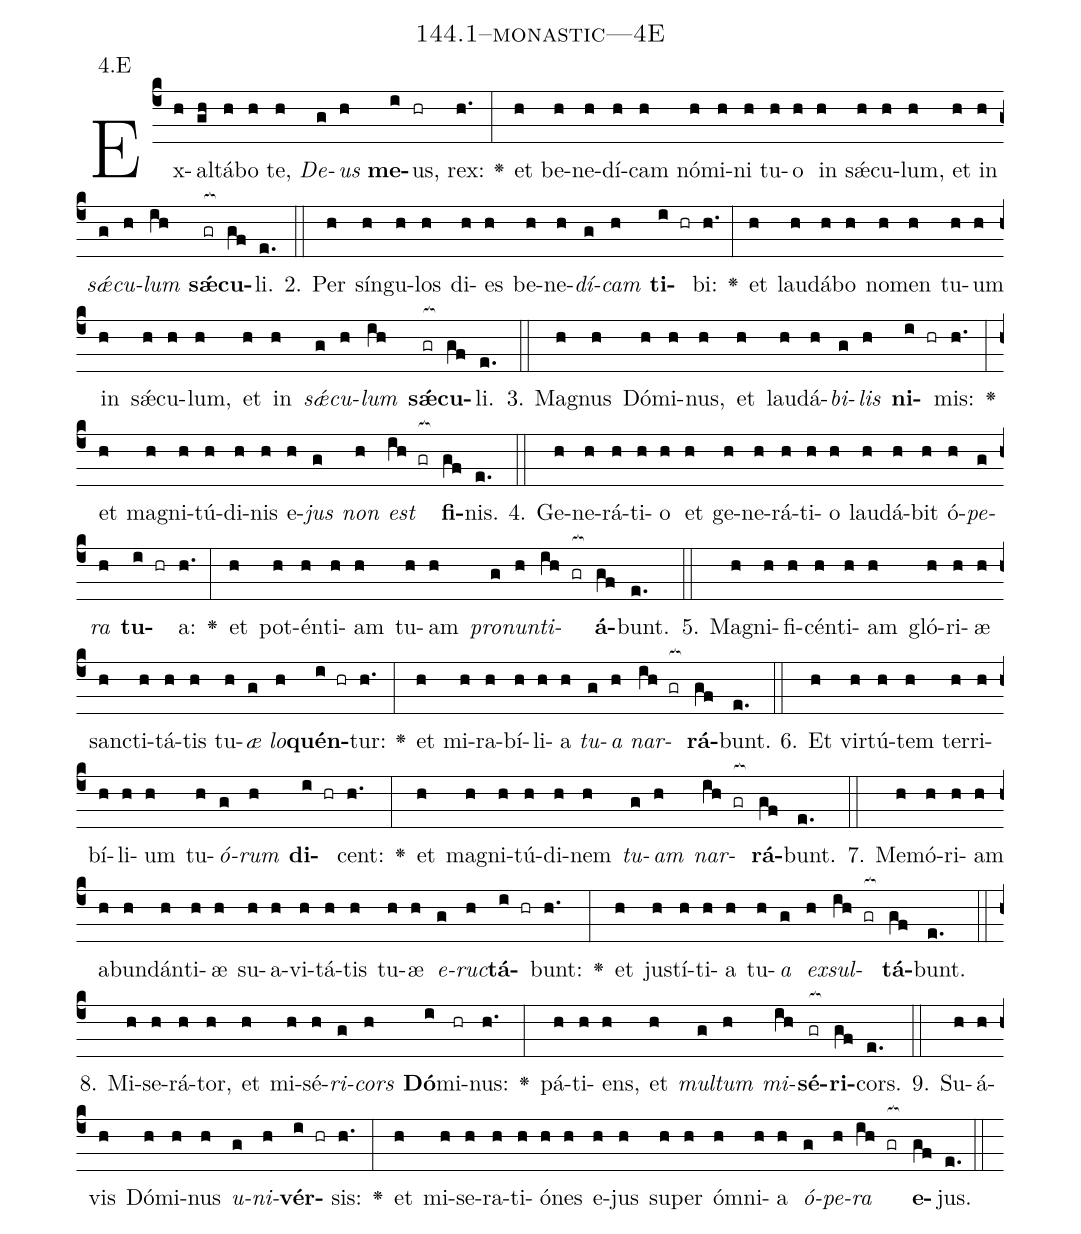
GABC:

name: 144.1--monastic---4E;
annotation: 4.E;
%%
(c4)Ex(h)al(gh)tá(h)bo(h) te,(h) <i>De</i>(g)<i>us</i>(h) <b>me</b>(i)us,(hr) rex:(h.) <v>\greheightstar</v>(:) et(h) be(h)ne(h)dí(h)cam(h) nó(h)mi(h)ni(h) tu(h)o(h) in(h) sǽ(h)cu(h)lum,(h) et(h) in(h) <i>sǽ</i>(g)<i>cu</i>(h)<i>lum</i>(ih) <b>sǽ</b>(gr[ocb:1{])<b>cu</b>(gf[ocb:0}])li.(e.) (::)
2. Per(h) sín(h)gu(h)los(h) di(h)es(h) be(h)ne(h)<i>dí</i>(g)<i>cam</i>(h) <b>ti</b>(i hr)bi:(h.) <v>\greheightstar</v>(:) et(h) lau(h)dá(h)bo(h) no(h)men(h) tu(h)um(h) in(h) sǽ(h)cu(h)lum,(h) et(h) in(h) <i>sǽ</i>(g)<i>cu</i>(h)<i>lum</i>(ih) <b>sǽ</b>(gr[ocb:1{])<b>cu</b>(gf[ocb:0}])li.(e.) (::)
3. Ma(h)gnus(h) Dó(h)mi(h)nus,(h) et(h) lau(h)dá(h)<i>bi</i>(g)<i>lis</i>(h) <b>ni</b>(i hr)mis:(h.) <v>\greheightstar</v>(:) et(h) ma(h)gni(h)tú(h)di(h)nis(h) e(h)<i>jus</i>(g) <i>non</i>(h) <i>est</i>(ih gr[ocb:1{]) <b>fi</b>(gf[ocb:0}])nis.(e.) (::)
4. Ge(h)ne(h)rá(h)ti(h)o(h) et(h) ge(h)ne(h)rá(h)ti(h)o(h) lau(h)dá(h)bit(h) ó(h)<i>pe</i>(g)<i>ra</i>(h) <b>tu</b>(i hr)a:(h.) <v>\greheightstar</v>(:) et(h) pot(h)én(h)ti(h)am(h) tu(h)am(h) <i>pro</i>(g)<i>nun</i>(h)<i>ti</i>(ih gr[ocb:1{])<b>á</b>(gf[ocb:0}])bunt.(e.) (::)
5. Ma(h)gni(h)fi(h)cén(h)ti(h)am(h) gló(h)ri(h)æ(h) sanc(h)ti(h)tá(h)tis(h) tu(h)<i>æ</i>(g) <i>lo</i>(h)<b>quén</b>(i hr)tur:(h.) <v>\greheightstar</v>(:) et(h) mi(h)ra(h)bí(h)li(h)a(h) <i>tu</i>(g)<i>a</i>(h) <i>nar</i>(ih gr[ocb:1{])<b>rá</b>(gf[ocb:0}])bunt.(e.) (::)
6. Et(h) vir(h)tú(h)tem(h) ter(h)ri(h)bí(h)li(h)um(h) tu(h)<i>ó</i>(g)<i>rum</i>(h) <b>di</b>(i hr)cent:(h.) <v>\greheightstar</v>(:) et(h) ma(h)gni(h)tú(h)di(h)nem(h) <i>tu</i>(g)<i>am</i>(h) <i>nar</i>(ih gr[ocb:1{])<b>rá</b>(gf[ocb:0}])bunt.(e.) (::)
7. Me(h)mó(h)ri(h)am(h) ab(h)un(h)dán(h)ti(h)æ(h) su(h)a(h)vi(h)tá(h)tis(h) tu(h)æ(h) <i>e</i>(g)<i>ruc</i>(h)<b>tá</b>(i hr)bunt:(h.) <v>\greheightstar</v>(:) et(h) jus(h)tí(h)ti(h)a(h) tu(h)<i>a</i>(g) <i>ex</i>(h)<i>sul</i>(ih gr[ocb:1{])<b>tá</b>(gf[ocb:0}])bunt.(e.) (::)
8. Mi(h)se(h)rá(h)tor,(h) et(h) mi(h)sé(h)<i>ri</i>(g)<i>cors</i>(h) <b>Dó</b>(i)mi(hr)nus:(h.) <v>\greheightstar</v>(:) pá(h)ti(h)ens,(h) et(h) <i>mul</i>(g)<i>tum</i>(h) <i>mi</i>(ih)<b>sé</b>(gr[ocb:1{])<b>ri</b>(gf[ocb:0}])cors.(e.) (::)
9. Su(h)á(h)vis(h) Dó(h)mi(h)nus(h) <i>u</i>(g)<i>ni</i>(h)<b>vér</b>(i hr)sis:(h.) <v>\greheightstar</v>(:) et(h) mi(h)se(h)ra(h)ti(h)ó(h)nes(h) e(h)jus(h) su(h)per(h) óm(h)ni(h)a(h) <i>ó</i>(g)<i>pe</i>(h)<i>ra</i>(ih gr[ocb:1{]) <b>e</b>(gf[ocb:0}])jus.(e.) (::)
